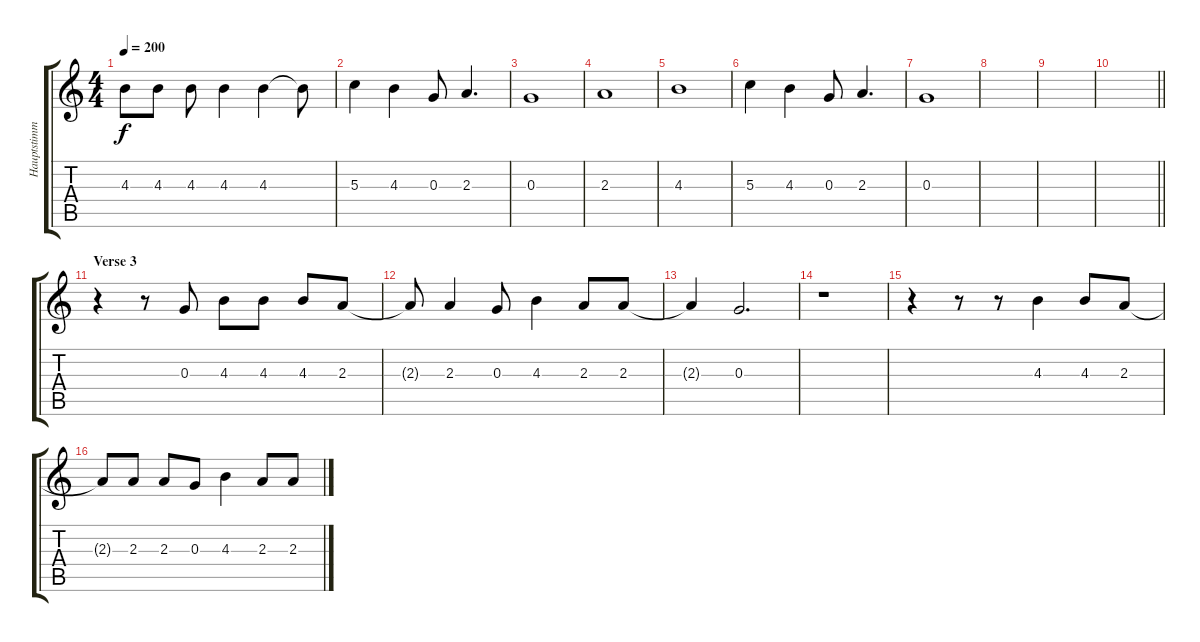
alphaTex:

\track ("Hauptstimme" "Hauptstimm") {instrument overdrivenguitar}
\staff {score tabs}
\tuning (E4 B3 G3 D3 A2 E2) {hide}
\ts (4 4)
\tempo 200
\clef g2
\ks c
4.3.8{dy f} 4.3.8 4.3.8 4.3.4 4.3.4 4.3{t}.8 |
5.3.4 4.3.4 0.3.8 2.3.4{d} |
0.3.1 |
2.3.1 |
4.3.1 |
5.3.4 4.3.4 0.3.8 2.3.4{d} |
0.3.1 |
|
|
\barLineRight lightlight
|
\section ("" "Verse 3")
r.4 r.8 0.3.8 4.3.8 4.3.8 4.3.8 2.3.8 |
2.3{t}.8 2.3.4 0.3.8 4.3.4 2.3.8 2.3.8 |
2.3{t}.4 0.3.2{d} |
r.1 |
r.4 r.8 r.8 4.3.4 4.3.8 2.3.8 |
2.3{t}.8 2.3.8 2.3.8 0.3.8 4.3.4 2.3.8 2.3.8
